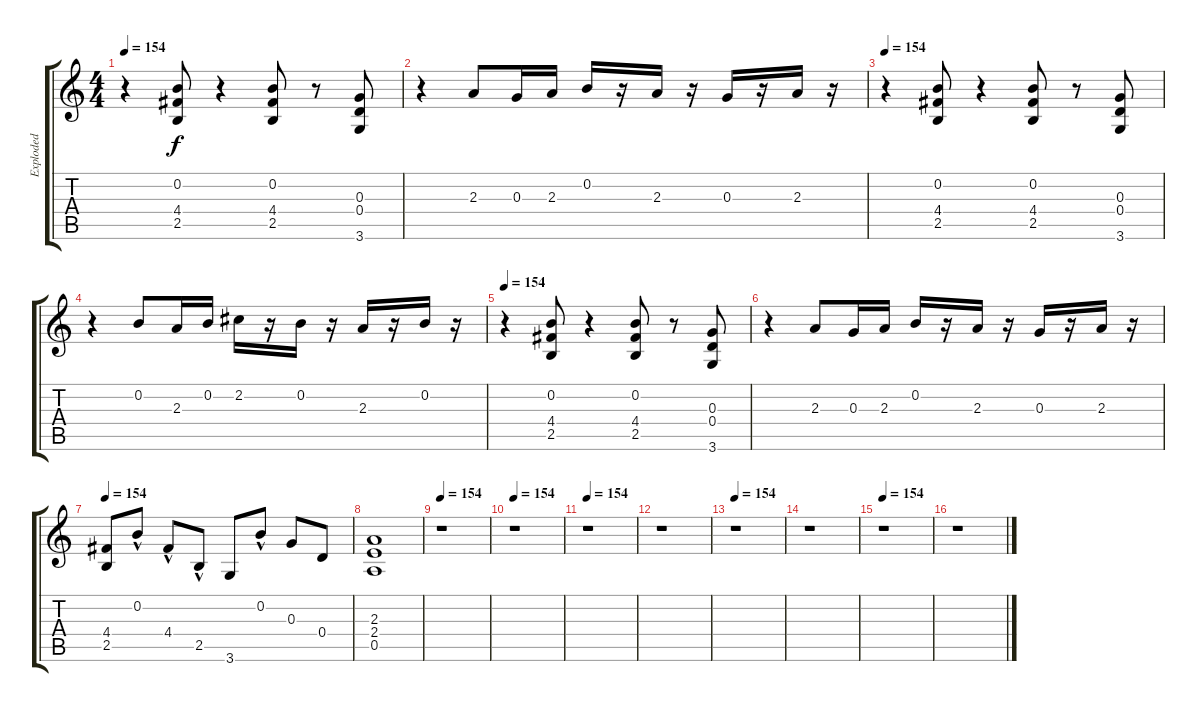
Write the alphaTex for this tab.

\track ("Exploded" "Exploded") {instrument acousticguitarsteel}
\staff {score tabs}
\tuning (E4 B3 G3 D3 A2 E2) {hide}
\ts (4 4)
\tempo 154
\clef g2
\ks c
r.4{dy f} (0.2 4.4 2.5).8{volume 16} r.4 (0.2 4.4 2.5).8 r.8 (0.3 0.4 3.6).8 |
r.4 2.3.8 0.3.16 2.3.16 0.2.16 r.16 2.3.16 r.16 0.3.16 r.16 2.3.16 r.16 |
\tempo 154
r.4 (0.2 4.4 2.5).8 r.4 (0.2 4.4 2.5).8 r.8 (0.3 0.4 3.6).8 |
r.4 0.2.8 2.3.16 0.2.16 2.2.16 r.16 0.2.16 r.16 2.3.16 r.16 0.2.16 r.16 |
\tempo 154
r.4 (0.2 4.4 2.5).8 r.4 (0.2 4.4 2.5).8 r.8 (0.3 0.4 3.6).8 |
r.4 2.3.8 0.3.16 2.3.16 0.2.16 r.16 2.3.16 r.16 0.3.16 r.16 2.3.16 r.16 |
\tempo 154
(4.4 2.5).8 0.2{hac}.8 4.4{hac}.8 2.5{hac}.8 3.6.8 0.2{hac}.8 0.3.8 0.4.8 |
(2.3 2.4 0.5).1 |
\tempo 154
r.1 |
\tempo 154
r.1 |
\tempo 154
r.1 |
r.1 |
\tempo 154
r.1 |
r.1 |
\tempo 154
r.1 |
r.1
